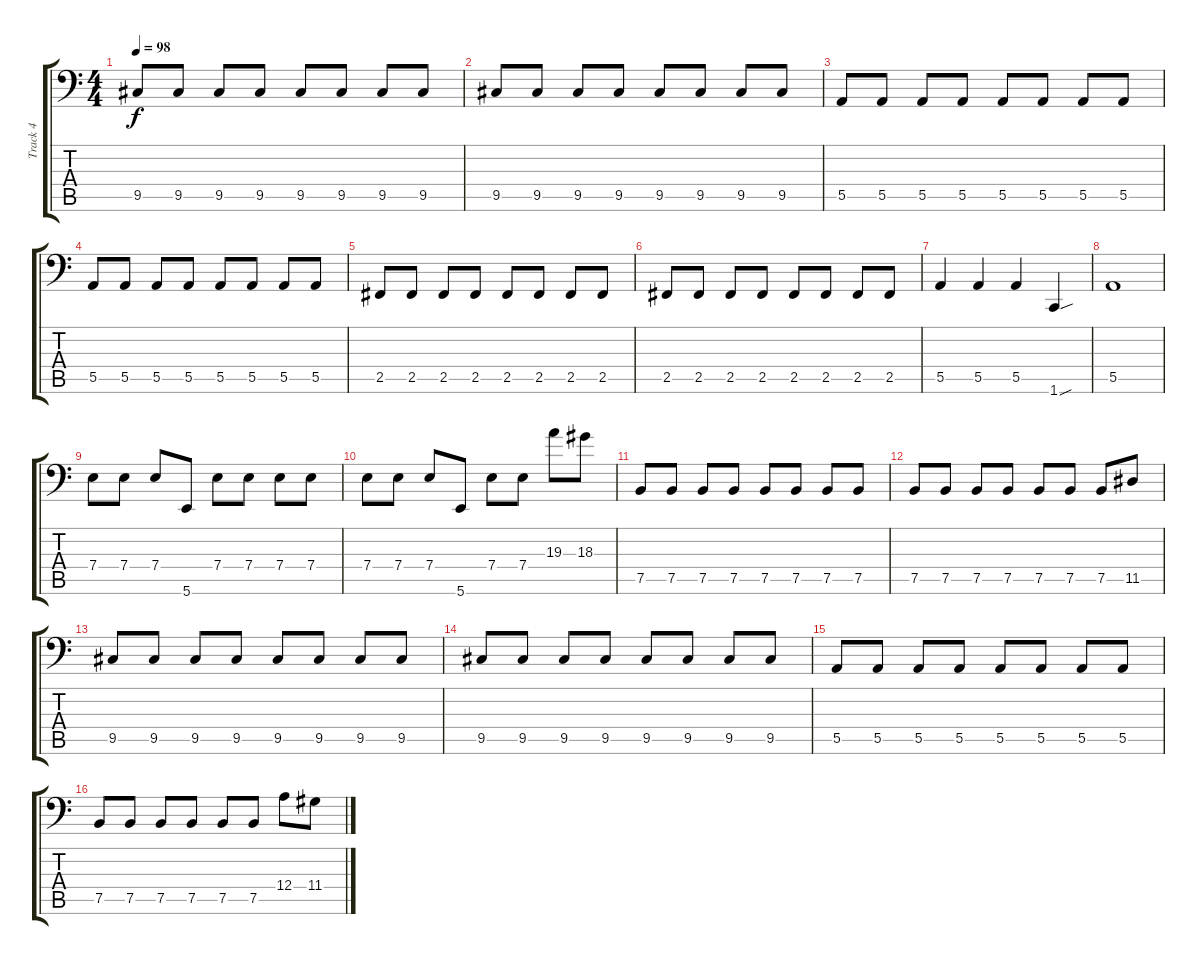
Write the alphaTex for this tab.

\track ("Track 4" "Track 4") {instrument electricbasspick}
\staff {score tabs}
\tuning (C3 G2 D2 A1 E1 B0) {hide}
\ts (4 4)
\tempo 98
\clef f4
\ks c
9.5.8{dy f} 9.5.8 9.5.8 9.5.8 9.5.8 9.5.8 9.5.8 9.5.8 |
9.5.8 9.5.8 9.5.8 9.5.8 9.5.8 9.5.8 9.5.8 9.5.8 |
5.5.8 5.5.8 5.5.8 5.5.8 5.5.8 5.5.8 5.5.8 5.5.8 |
5.5.8 5.5.8 5.5.8 5.5.8 5.5.8 5.5.8 5.5.8 5.5.8 |
2.5.8 2.5.8 2.5.8 2.5.8 2.5.8 2.5.8 2.5.8 2.5.8 |
2.5.8 2.5.8 2.5.8 2.5.8 2.5.8 2.5.8 2.5.8 2.5.8 |
5.5.4 5.5.4 5.5.4 1.6{sou}.4 |
5.5.1 |
7.4.8 7.4.8 7.4.8 5.6.8 7.4.8 7.4.8 7.4.8 7.4.8 |
7.4.8 7.4.8 7.4.8 5.6.8 7.4.8 7.4.8 19.3.8 18.3.8 |
7.5.8 7.5.8 7.5.8 7.5.8 7.5.8 7.5.8 7.5.8 7.5.8 |
7.5.8 7.5.8 7.5.8 7.5.8 7.5.8 7.5.8 7.5.8 11.5.8 |
9.5.8 9.5.8 9.5.8 9.5.8 9.5.8 9.5.8 9.5.8 9.5.8 |
9.5.8 9.5.8 9.5.8 9.5.8 9.5.8 9.5.8 9.5.8 9.5.8 |
5.5.8 5.5.8 5.5.8 5.5.8 5.5.8 5.5.8 5.5.8 5.5.8 |
7.5.8 7.5.8 7.5.8 7.5.8 7.5.8 7.5.8 12.4.8 11.4.8
